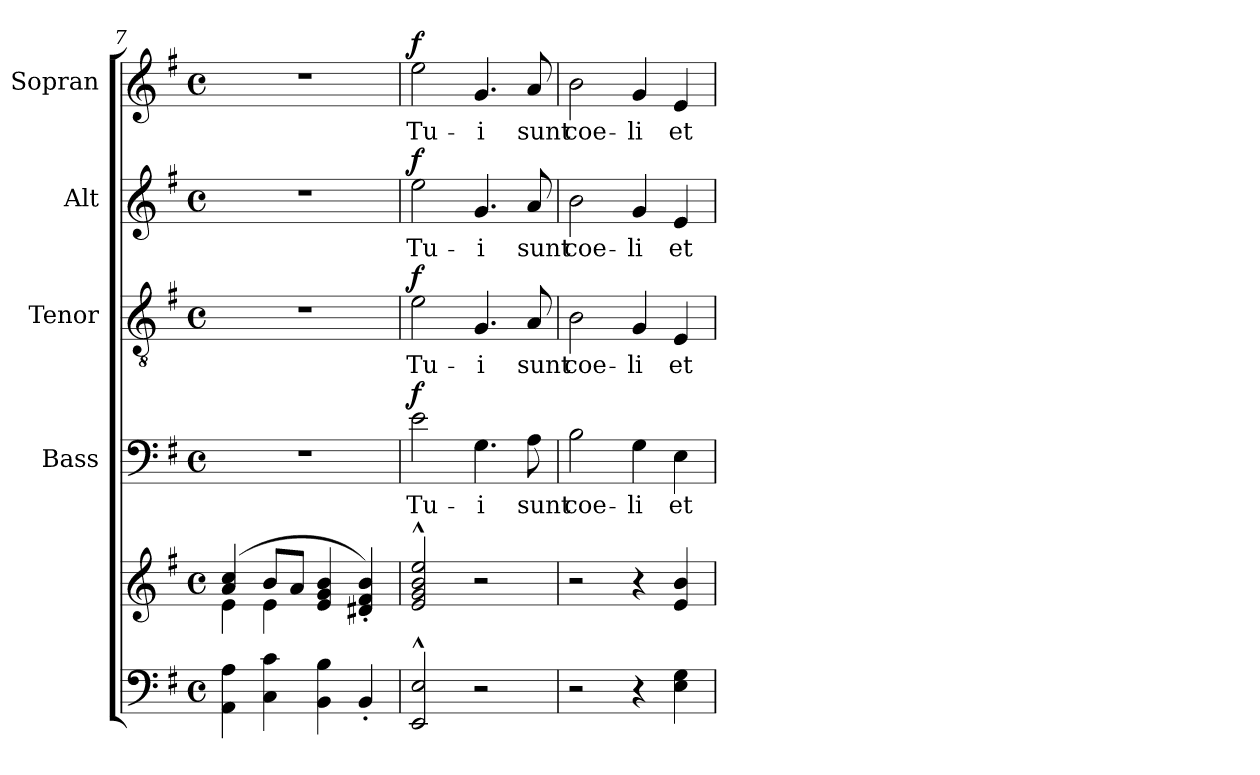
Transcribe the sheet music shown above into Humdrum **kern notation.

**kern	**kern	**kern	**text	**dynam	**kern	**text	**dynam	**kern	**text	**dynam	**kern	**text	**dynam
*part5	*part5	*part4	*part4	*part4	*part3	*part3	*part3	*part2	*part2	*part2	*part1	*part1	*part1
*staff6	*staff5	*staff4	*staff4	*staff4	*staff3	*staff3	*staff3	*staff2	*staff2	*staff2	*staff1	*staff1	*staff1
*	*	*I"Bass	*	*	*I"Tenor	*	*	*I"Alt	*	*	*I"Sopran	*	*
*	*	*I'B.	*	*	*I'T.	*	*	*I'A.	*	*	*I'S.	*	*
!!LO:LB:g=z
*clefF4	*clefG2	*clefF4	*	*	*clefGv2	*	*	*clefG2	*	*	*clefG2	*	*
*k[f#]	*k[f#]	*k[f#]	*	*	*k[f#]	*	*	*k[f#]	*	*	*k[f#]	*	*
*G:	*G:	*G:	*	*	*G:	*	*	*G:	*	*	*G:	*	*
*M4/4	*M4/4	*M4/4	*	*	*M4/4	*	*	*M4/4	*	*	*M4/4	*	*
*met(c)	*met(c)	*met(c)	*	*	*met(c)	*	*	*met(c)	*	*	*met(c)	*	*
=7	=7	=7	=7	=7	=7	=7	=7	=7	=7	=7	=7	=7	=7
*	*^	*	*	*	*	*	*	*	*	*	*	*	*
4AA\ 4A\	(4a/ 4cc/	4e\	1r	.	.	1r	.	.	1r	.	.	1r	.	.
4C\ 4c\	8b/L	4e\	.	.	.	.	.	.	.	.	.	.	.	.
.	8a/J	.	.	.	.	.	.	.	.	.	.	.	.	.
4BB\ 4B\	4e/ 4g/ 4b/	2ryy	.	.	.	.	.	.	.	.	.	.	.	.
4BB'</	4d#X/'< 4f#/'< 4b/'<)	.	.	.	.	.	.	.	.	.	.	.	.	.
*	*v	*v	*	*	*	*	*	*	*	*	*	*	*	*
=8	=8	=8	=8	=8	=8	=8	=8	=8	=8	=8	=8	=8	=8
!	!	!	!LO:LY:b	!LO:DY:a	!	!LO:LY:b	!LO:DY:a	!	!LO:LY:b	!LO:DY:a	!	!LO:LY:b	!LO:DY:a
2EE/^^> 2E/^^>	2e/^^> 2g/^^> 2b/^^> 2ee/^^>	2e\	Tu-	f	2e\	Tu-	f	2ee\	Tu-	f	2ee\	Tu-	f
!	!	!	!LO:LY:b	!	!	!LO:LY:b	!	!	!LO:LY:b	!	!	!LO:LY:b	!
2r	2r	4.G\	-i	.	4.G/	-i	.	4.g/	-i	.	4.g/	-i	.
!	!	!	!LO:LY:b	!	!	!LO:LY:b	!	!	!LO:LY:b	!	!	!LO:LY:b	!
.	.	8A\	sunt	.	8A/	sunt	.	8a/	sunt	.	8a/	sunt	.
=9	=9	=9	=9	=9	=9	=9	=9	=9	=9	=9	=9	=9	=9
!	!	!	!LO:LY:b	!	!	!LO:LY:b	!	!	!LO:LY:b	!	!	!LO:LY:b	!
2r	2r	2B\	coe-	.	2B\	coe-	.	2b\	coe-	.	2b\	coe-	.
!	!	!	!LO:LY:b	!	!	!LO:LY:b	!	!	!LO:LY:b	!	!	!LO:LY:b	!
4r	4r	4G\	-li	.	4G/	-li	.	4g/	-li	.	4g/	-li	.
!	!	!	!LO:LY:b	!	!	!LO:LY:b	!	!	!LO:LY:b	!	!	!LO:LY:b	!
4E\ 4G\	4e/ 4b/	4E\	et	.	4E/	et	.	4e/	et	.	4e/	et	.
=	=	=	=	=	=	=	=	=	=	=	=	=	=
*-	*-	*-	*-	*-	*-	*-	*-	*-	*-	*-	*-	*-	*-
